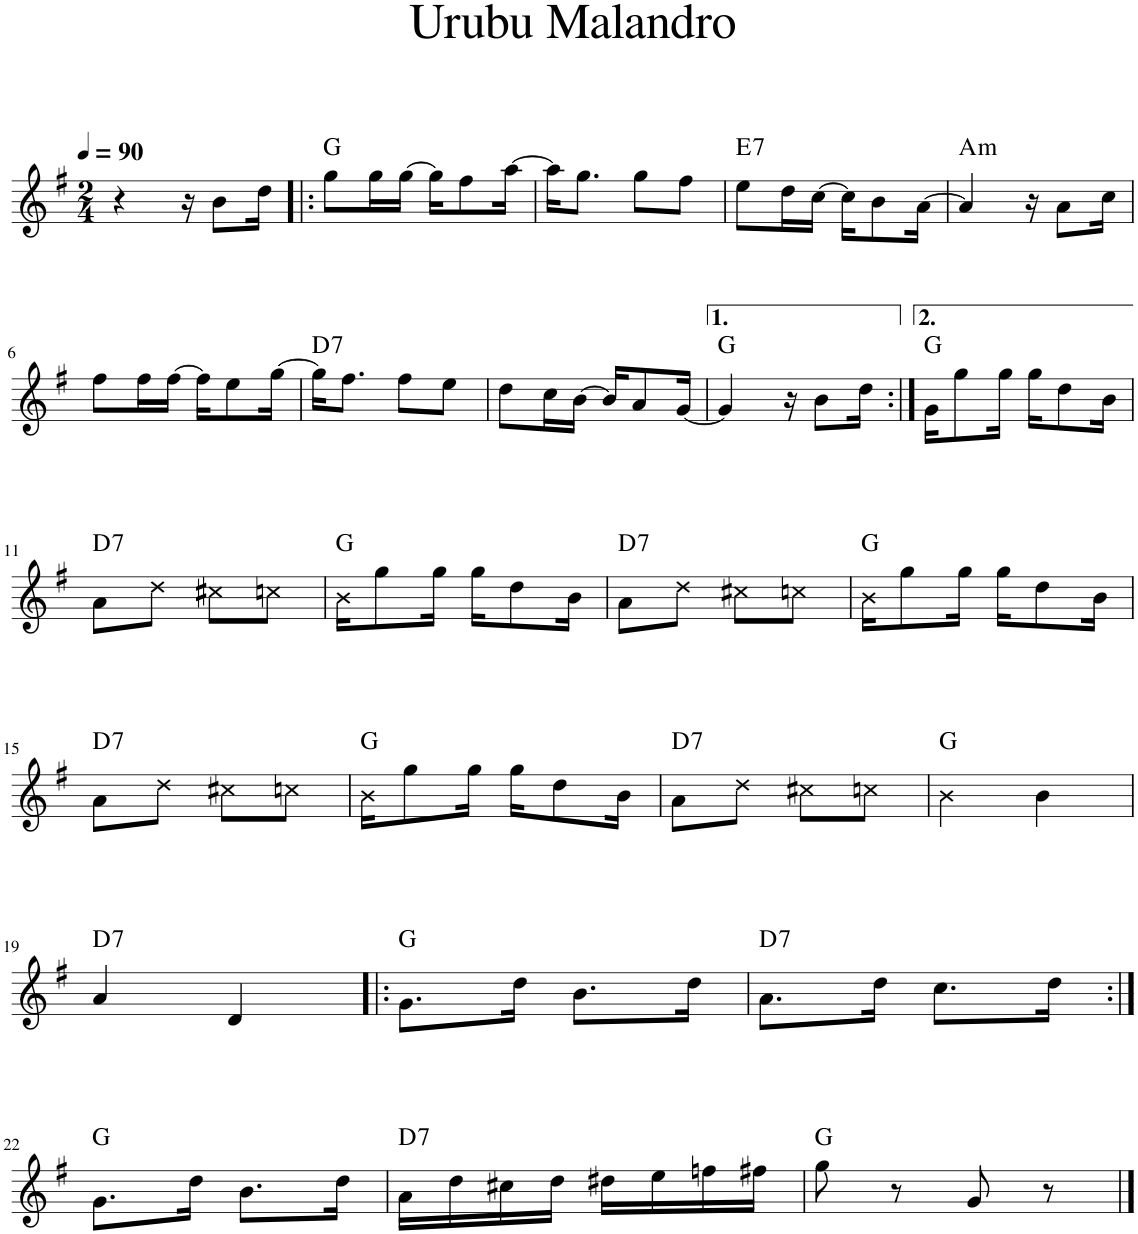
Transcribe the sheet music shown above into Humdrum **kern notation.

**kern	**harte
*part1	*part1
*staff1	*
*I"Melodia	*
*clefG2	*
*k[f#]	*
*M2/4	*
*MM90	*
=1	=1
4r	.
16r	.
8b\L	.
16dd\Jk	.
=2!|:	=2!|:
8gg\L	G:maj
16gg\L	.
[16gg\JJ	.
16gg\KL]	.
8ff#\	.
[16aa\Jk	.
=3	=3
16aa\KL]	.
8.gg\J	.
8gg\L	.
8ff#\J	.
=4	=4
!	!LO:H:kt=7
8ee\L	E:7
16dd\L	.
[16cc\JJ	.
16cc\KL]	.
8b\	.
[16a\Jk	.
=5	=5
!	!LO:H:kt=m
4a/]	A:min
16r	.
8a\L	.
16cc\Jk	.
!!LO:LB:g=z
=6	=6
8ff#\L	.
16ff#\L	.
[16ff#\JJ	.
16ff#\KL]	.
8ee\	.
[16gg\Jk	.
=7	=7
!	!LO:H:kt=7
16gg\KL]	D:7
8.ff#\J	.
8ff#\L	.
8ee\J	.
=8	=8
8dd\L	.
16cc\L	.
[16b\JJ	.
16b/KL]	.
8a/	.
[16g/Jk	.
=9	=9
4g/]	G:maj
16r	.
8b\L	.
16dd\Jk	.
=10:|!	=10:|!
16g\KL	G:maj
8gg\	.
16gg\Jk	.
16gg\KL	.
8dd\	.
16b\Jk	.
!!LO:LB:g=z
=11	=11
!	!LO:H:kt=7
8a\L	D:7
8dd\J	.
8cc#X\L	.
8ccn\J	.
=12	=12
16b\KL	G:maj
8gg\	.
16gg\Jk	.
16gg\KL	.
8dd\	.
16b\Jk	.
=13	=13
!	!LO:H:kt=7
8a\L	D:7
8dd\J	.
8cc#X\L	.
8ccn\J	.
=14	=14
16b\KL	G:maj
8gg\	.
16gg\Jk	.
16gg\KL	.
8dd\	.
16b\Jk	.
!!LO:LB:g=z
=15	=15
!	!LO:H:kt=7
8a\L	D:7
8dd\J	.
8cc#X\L	.
8ccn\J	.
=16	=16
16b\KL	G:maj
8gg\	.
16gg\Jk	.
16gg\KL	.
8dd\	.
16b\Jk	.
=17	=17
!	!LO:H:kt=7
8a\L	D:7
8dd\J	.
8cc#X\L	.
8ccn\J	.
=18	=18
4b\	G:maj
4b\	.
!!LO:LB:g=z
=19	=19
!	!LO:H:kt=7
4a/	D:7
4d/	.
=20!|:	=20!|:
8.g\L	G:maj
16dd\Jk	.
8.b\L	.
16dd\Jk	.
=21	=21
!	!LO:H:kt=7
8.a\L	D:7
16dd\Jk	.
8.cc\L	.
16dd\Jk	.
!!LO:LB:g=z
=22:|!	=22:|!
8.g\L	G:maj
16dd\Jk	.
8.b\L	.
16dd\Jk	.
=23	=23
!	!LO:H:kt=7
16a\LL	D:7
16dd\	.
16cc#X\	.
16dd\JJ	.
16dd#X\LL	.
16ee\	.
16ffn\	.
16ff#X\JJ	.
=24	=24
8gg\	G:maj
8r	.
8g/	.
8r	.
==	==
*-	*-
